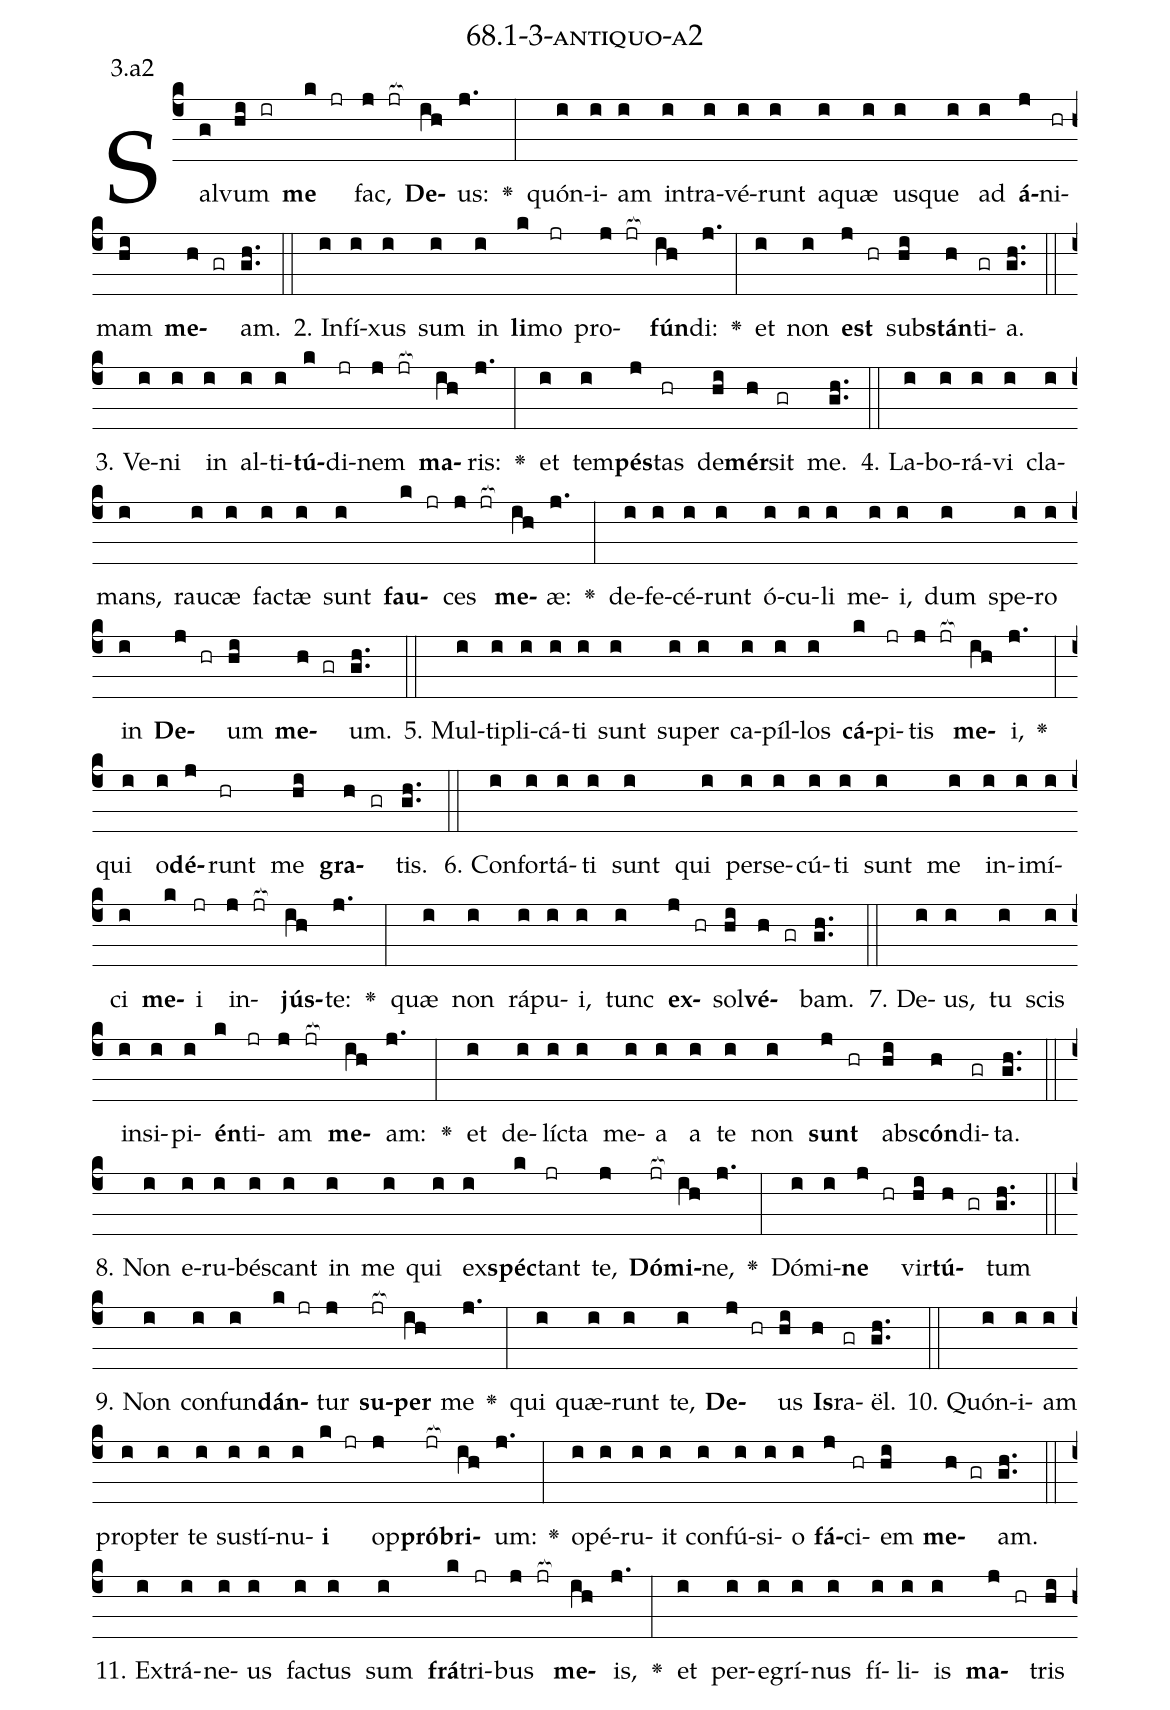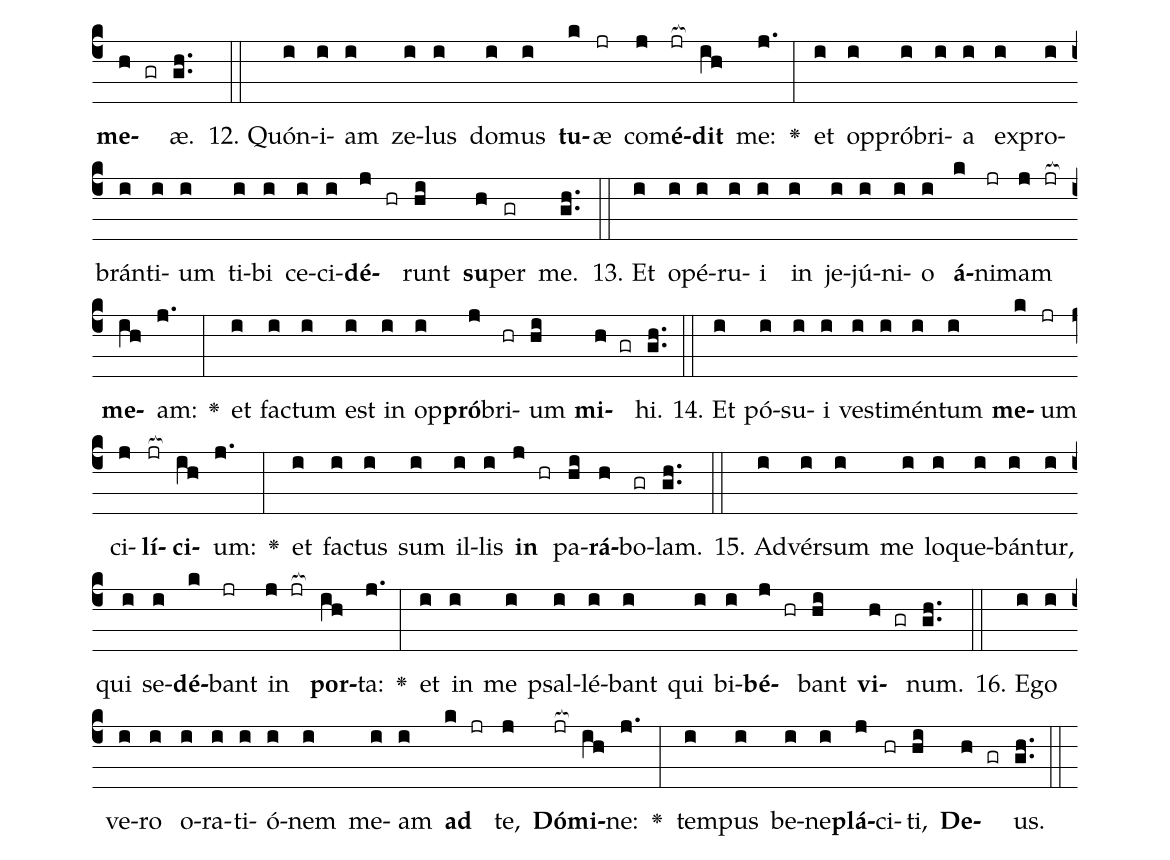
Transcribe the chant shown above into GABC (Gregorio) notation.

name: 68.1-3-antiquo-a2;
annotation: 3.a2;
%%
(c4)Sal(g)vum(hi ir) <b>me</b>(k jr) fac,(j jr[ocb:1{]) <b>De</b>(ih[ocb:0}])us:(j.) <v>\greheightstar</v>(:) quón(i)i(i)am(i) in(i)tra(i)vé(i)runt(i) a(i)quæ(i) us(i)que(i) ad(i) <b>á</b>(j)ni(hr)mam(hi) <b>me</b>(h gr)am.(gh..) (::)
2. In(i)fí(i)xus(i) sum(i) in(i) <b>li</b>(k)mo(jr) pro(j jr[ocb:1{])<b>fún</b>(ih[ocb:0}])di:(j.) <v>\greheightstar</v>(:) et(i) non(i) <b>est</b>(j hr) sub(hi)<b>stán</b>(h)ti(gr)a.(gh..) (::)
3. Ve(i)ni(i) in(i) al(i)ti(i)<b>tú</b>(k)di(jr)nem(j jr[ocb:1{]) <b>ma</b>(ih[ocb:0}])ris:(j.) <v>\greheightstar</v>(:) et(i) tem(i)<b>pés</b>(j)tas(hr) de(hi)<b>mér</b>(h)sit(gr) me.(gh..) (::)
4. La(i)bo(i)rá(i)vi(i) cla(i)mans,(i) rau(i)cæ(i) fac(i)tæ(i) sunt(i) <b>fau</b>(k jr)ces(j jr[ocb:1{]) <b>me</b>(ih[ocb:0}])æ:(j.) <v>\greheightstar</v>(:) de(i)fe(i)cé(i)runt(i) ó(i)cu(i)li(i) me(i)i,(i) dum(i) spe(i)ro(i) in(i) <b>De</b>(j hr)um(hi) <b>me</b>(h gr)um.(gh..) (::)
5. Mul(i)ti(i)pli(i)cá(i)ti(i) sunt(i) su(i)per(i) ca(i)píl(i)los(i) <b>cá</b>(k)pi(jr)tis(j jr[ocb:1{]) <b>me</b>(ih[ocb:0}])i,(j.) <v>\greheightstar</v>(:) qui(i) o(i)<b>dé</b>(j)runt(hr) me(hi) <b>gra</b>(h gr)tis.(gh..) (::)
6. Con(i)for(i)tá(i)ti(i) sunt(i) qui(i) per(i)se(i)cú(i)ti(i) sunt(i) me(i) in(i)i(i)mí(i)ci(i) <b>me</b>(k)i(jr) in(j jr[ocb:1{])<b>jús</b>(ih[ocb:0}])te:(j.) <v>\greheightstar</v>(:) quæ(i) non(i) rá(i)pu(i)i,(i) tunc(i) <b>ex</b>(j hr)sol(hi)<b>vé</b>(h gr)bam.(gh..) (::)
7. De(i)us,(i) tu(i) scis(i) in(i)si(i)pi(i)<b>én</b>(k)ti(jr)am(j jr[ocb:1{]) <b>me</b>(ih[ocb:0}])am:(j.) <v>\greheightstar</v>(:) et(i) de(i)líc(i)ta(i) me(i)a(i) a(i) te(i) non(i) <b>sunt</b>(j hr) abs(hi)<b>cón</b>(h)di(gr)ta.(gh..) (::)
8. Non(i) e(i)ru(i)bés(i)cant(i) in(i) me(i) qui(i) ex(i)<b>spéc</b>(k)tant(jr) te,(j) <b>Dó</b>(jr[ocb:1{])<b>mi</b>(ih[ocb:0}])ne,(j.) <v>\greheightstar</v>(:) Dó(i)mi(i)<b>ne</b>(j hr) vir(hi)<b>tú</b>(h gr)tum(gh..) (::)
9. Non(i) con(i)fun(i)<b>dán</b>(k jr)tur(j) <b>su</b>(jr[ocb:1{])<b>per</b>(ih[ocb:0}]) me(j.) <v>\greheightstar</v>(:) qui(i) quæ(i)runt(i) te,(i) <b>De</b>(j hr)us(hi) <b>Is</b>(h)ra(gr)ël.(gh..) (::)
10. Quón(i)i(i)am(i) prop(i)ter(i) te(i) sus(i)tí(i)nu(i)<b>i</b>(k jr) op(j)<b>pró</b>(jr[ocb:1{])<b>bri</b>(ih[ocb:0}])um:(j.) <v>\greheightstar</v>(:) o(i)pé(i)ru(i)it(i) con(i)fú(i)si(i)o(i) <b>fá</b>(j)ci(hr)em(hi) <b>me</b>(h gr)am.(gh..) (::)
11. Ex(i)trá(i)ne(i)us(i) fac(i)tus(i) sum(i) <b>frá</b>(k)tri(jr)bus(j jr[ocb:1{]) <b>me</b>(ih[ocb:0}])is,(j.) <v>\greheightstar</v>(:) et(i) per(i)e(i)grí(i)nus(i) fí(i)li(i)is(i) <b>ma</b>(j hr)tris(hi) <b>me</b>(h gr)æ.(gh..) (::)
12. Quón(i)i(i)am(i) ze(i)lus(i) do(i)mus(i) <b>tu</b>(k)æ(jr) com(j)<b>é</b>(jr[ocb:1{])<b>dit</b>(ih[ocb:0}]) me:(j.) <v>\greheightstar</v>(:) et(i) op(i)pró(i)bri(i)a(i) ex(i)pro(i)brán(i)ti(i)um(i) ti(i)bi(i) ce(i)ci(i)<b>dé</b>(j hr)runt(hi) <b>su</b>(h)per(gr) me.(gh..) (::)
13. Et(i) o(i)pé(i)ru(i)i(i) in(i) je(i)jú(i)ni(i)o(i) <b>á</b>(k)ni(jr)mam(j jr[ocb:1{]) <b>me</b>(ih[ocb:0}])am:(j.) <v>\greheightstar</v>(:) et(i) fac(i)tum(i) est(i) in(i) op(i)<b>pró</b>(j)bri(hr)um(hi) <b>mi</b>(h gr)hi.(gh..) (::)
14. Et(i) pó(i)su(i)i(i) ves(i)ti(i)mén(i)tum(i) <b>me</b>(k)um(jr) ci(j)<b>lí</b>(jr[ocb:1{])<b>ci</b>(ih[ocb:0}])um:(j.) <v>\greheightstar</v>(:) et(i) fac(i)tus(i) sum(i) il(i)lis(i) <b>in</b>(j hr) pa(hi)<b>rá</b>(h)bo(gr)lam.(gh..) (::)
15. Ad(i)vér(i)sum(i) me(i) lo(i)que(i)bán(i)tur,(i) qui(i) se(i)<b>dé</b>(k)bant(jr) in(j jr[ocb:1{]) <b>por</b>(ih[ocb:0}])ta:(j.) <v>\greheightstar</v>(:) et(i) in(i) me(i) psal(i)lé(i)bant(i) qui(i) bi(i)<b>bé</b>(j hr)bant(hi) <b>vi</b>(h gr)num.(gh..) (::)
16. E(i)go(i) ve(i)ro(i) o(i)ra(i)ti(i)ó(i)nem(i) me(i)am(i) <b>ad</b>(k jr) te,(j) <b>Dó</b>(jr[ocb:1{])<b>mi</b>(ih[ocb:0}])ne:(j.) <v>\greheightstar</v>(:) tem(i)pus(i) be(i)ne(i)<b>plá</b>(j)ci(hr)ti,(hi) <b>De</b>(h gr)us.(gh..) (::)
